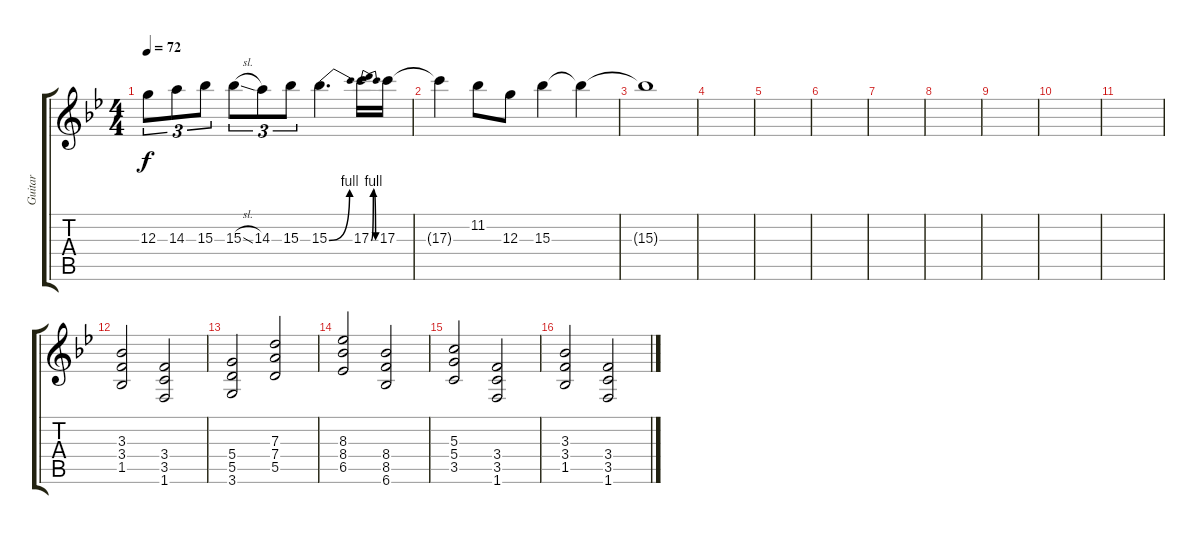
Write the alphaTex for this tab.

\track ("Guitar" "Guitar") {instrument distortionguitar}
\staff {score tabs}
\tuning (E4 B3 G3 D3 A2 E2) {hide}
\ts (4 4)
\tempo 72
\clef g2
\ks bb
12.3.8{tu (3 2) dy f} 14.3.8{tu (3 2)} 15.3.8{tu (3 2)} 15.3{sl}.8{tu (3 2)} 14.3.8{tu (3 2)} 15.3.8{tu (3 2)} 15.3{be (bend 0 0 60 4)}.4{d} 17.3{be (bendrelease 0 0 15 4 45 4 60 0)}.16 17.3.16 |
17.3{t}.4 11.2.8 12.3.8 15.3.4 15.3{t}.4 |
15.3{t}.1 |
|
|
|
|
|
|
|
|
(3.3 3.4 1.5).2 (3.4 3.5 1.6).2 |
(5.4 5.5 3.6).2 (7.3 7.4 5.5).2 |
(8.3 8.4 6.5).2 (8.4 8.5 6.6).2 |
(5.3 5.4 3.5).2 (3.4 3.5 1.6).2 |
(3.3 3.4 1.5).2 (3.4 3.5 1.6).2
